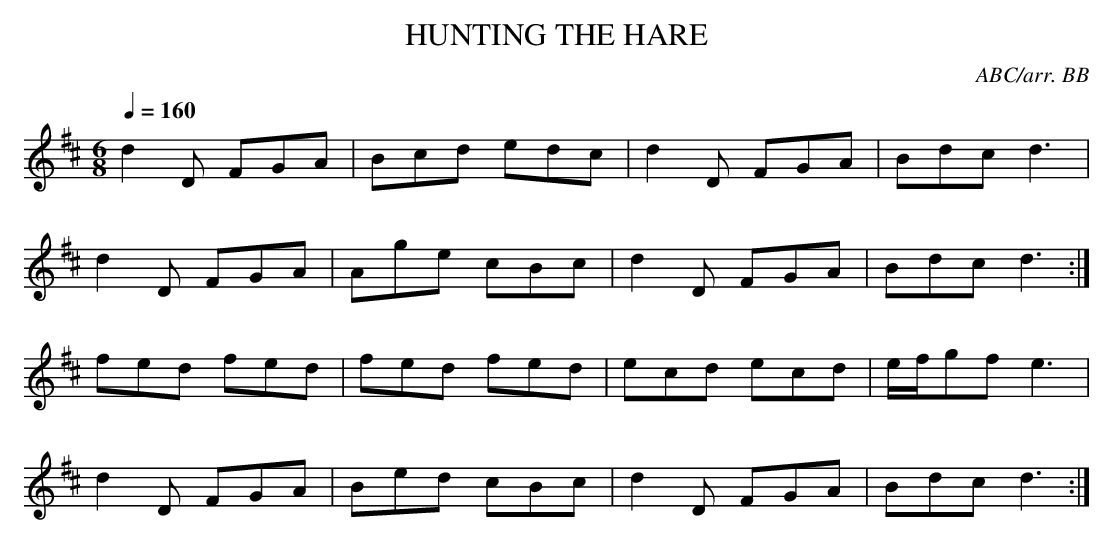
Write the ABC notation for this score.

X:1
T:HUNTING THE HARE
C:ABC/arr. BB
Q:1/4=160
L:1/8
M:6/8
K:D % source key = C
d2D FGA|Bcd edc|d2D FGA|Bdc d3|
d2D FGA|Age cBc|d2D FGA|Bdc d3 :|
fed fed|fed fed|ecd ecd|e/f/gf e3|
d2D FGA|Bed cBc|d2D FGA|Bdc d3 :|
